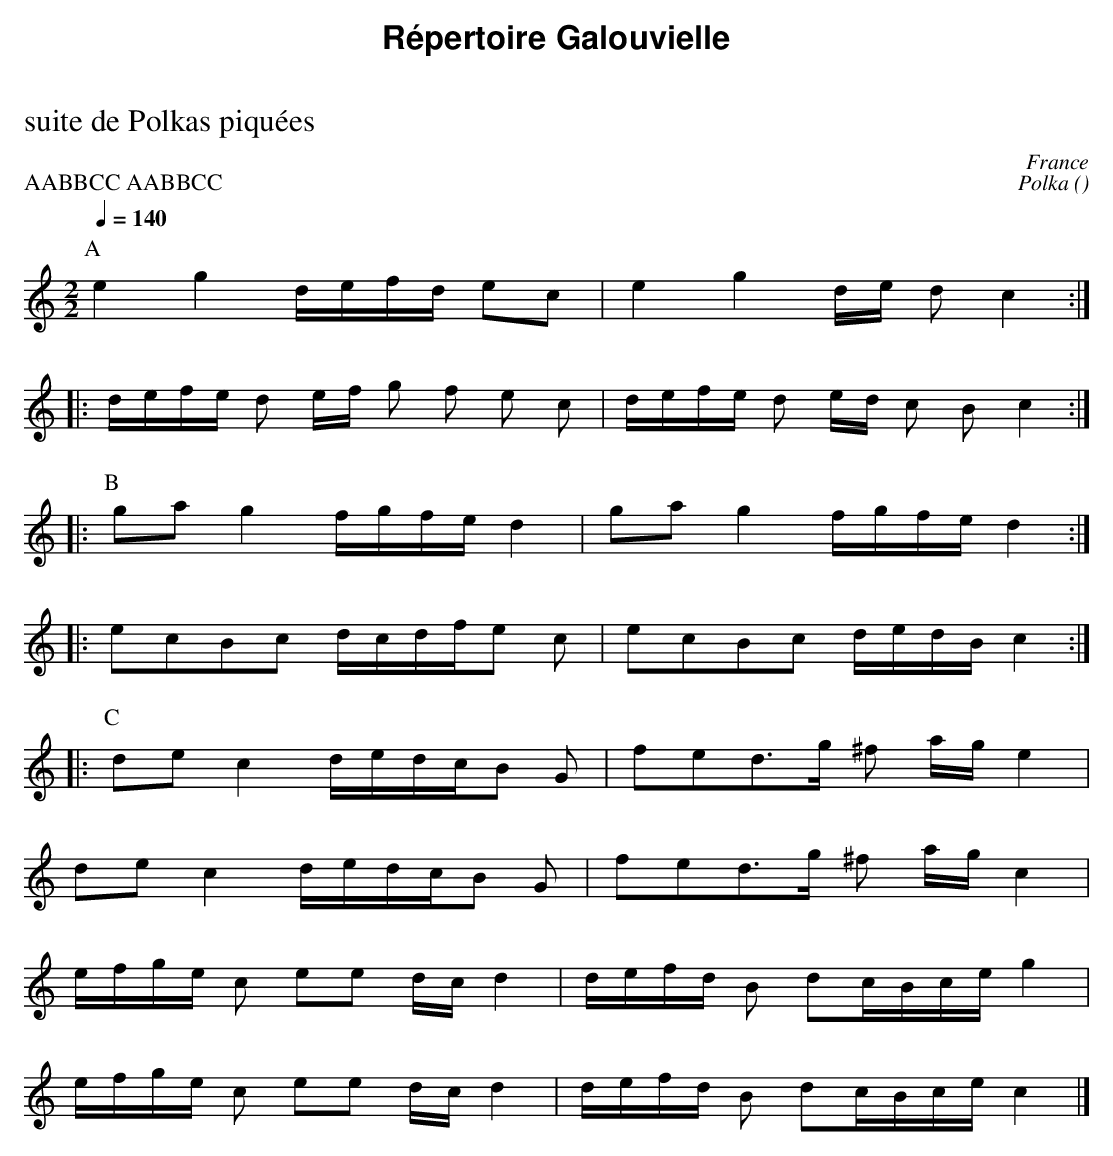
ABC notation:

X:1
T:suite de Polkas piquées
O:France
P:AABBCC AABBCC
M:2/2
L:1/8
Q:1/4=140
K:C
P:A
e2g2 d/e/f/d/ ec | e2g2 d/e/ d c2 ::
d/e/f/e/ d e/f/ g f e c | d/e/f/e/ d e/d/ c B c2 ::
P:B
gag2 f/g/f/e/ d2 | gag2 f/g/f/e/ d2 ::
ecBc d/c/d/f/e c | ecBc d/e/d/B/ c2 ::
P:C
dec2 d/e/d/c/B G | fed>g ^f a/g/e2 |
dec2 d/e/d/c/B G | fed>g ^f a/g/c2 |
e/f/g/e/ c ee d/c/d2 | d/e/f/d/ B dc/B/c/e/g2 |
e/f/g/e/ c ee d/c/d2 | d/e/f/d/ B dc/B/c/e/c2 |]
